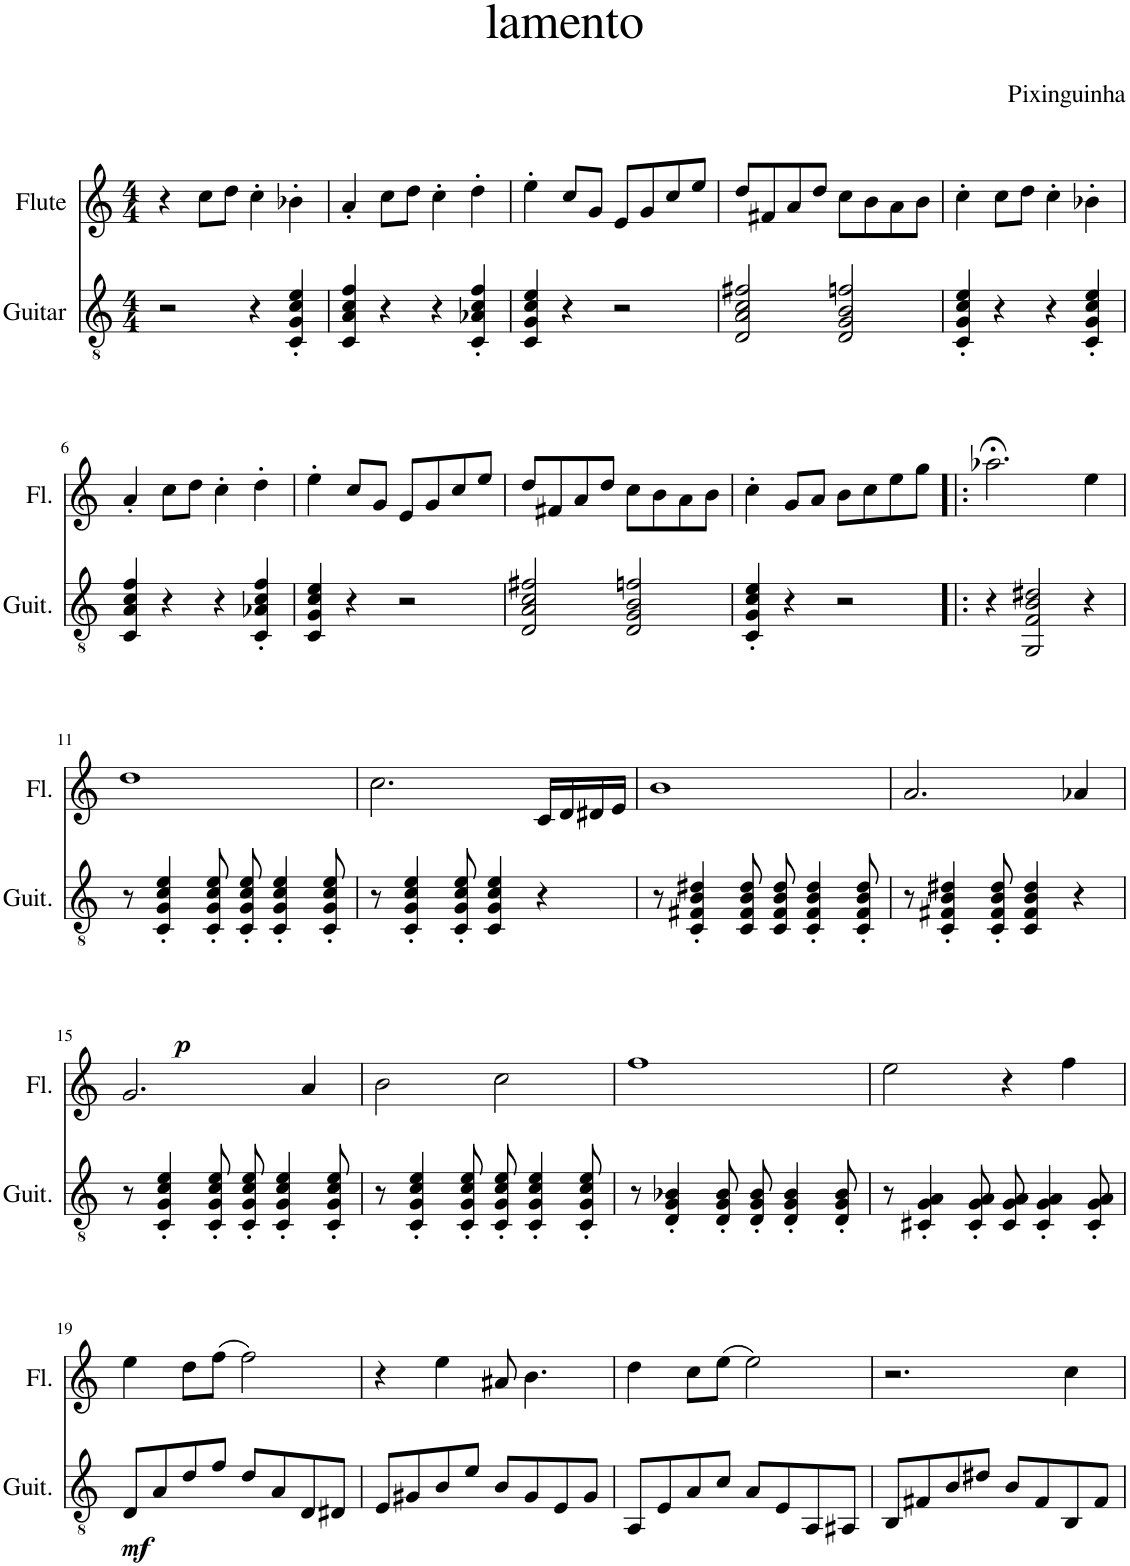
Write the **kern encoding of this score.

**kern	**dynam	**kern
*part2	*part2	*part1
*staff2	*staff2	*staff1
*I"Guitar	*	*I"Flute
*I'Guit.	*	*I'Fl.
*clefGv2	*	*clefG2
*k[]	*	*k[]
*M4/4	*	*M4/4
=1	=1	=1
2r	.	4r
.	.	8cc\L
.	.	8dd\J
4r	.	4cc'\
4C/' 4G/' 4c/' 4e/'	.	4b-X'\
=2	=2	=2
4C/ 4A/ 4c/ 4f/	.	4a'/
4r	.	8cc\L
.	.	8dd\J
4r	.	4cc'\
4C/' 4A-X/' 4c/' 4f/'	.	4dd'\
=3	=3	=3
4C/ 4G/ 4c/ 4e/	.	4ee'\
4r	.	8cc/L
.	.	8g/J
2r	.	8e/L
.	.	8g/
.	.	8cc/
.	.	8ee/J
=4	=4	=4
2D/ 2A/ 2c/ 2f#X/	.	8dd/L
.	.	8f#X/
.	.	8a/
.	.	8dd/J
2D/ 2G/ 2B/ 2fn/	.	8cc\L
.	.	8b\
.	.	8a\
.	.	8b\J
=5	=5	=5
4C/' 4G/' 4c/' 4e/'	.	4cc'\
4r	.	8cc\L
.	.	8dd\J
4r	.	4cc'\
4C/' 4G/' 4c/' 4e/'	.	4b-X'\
!!LO:LB:g=z
=6	=6	=6
4C/ 4A/ 4c/ 4f/	.	4a'/
4r	.	8cc\L
.	.	8dd\J
4r	.	4cc'\
4C/' 4A-X/' 4c/' 4f/'	.	4dd'\
=7	=7	=7
4C/ 4G/ 4c/ 4e/	.	4ee'\
4r	.	8cc/L
.	.	8g/J
2r	.	8e/L
.	.	8g/
.	.	8cc/
.	.	8ee/J
=8	=8	=8
2D/ 2A/ 2c/ 2f#X/	.	8dd/L
.	.	8f#X/
.	.	8a/
.	.	8dd/J
2D/ 2G/ 2B/ 2fn/	.	8cc\L
.	.	8b\
.	.	8a\
.	.	8b\J
=9	=9	=9
4C/' 4G/' 4c/' 4e/'	.	4cc'\
4r	.	8g/L
.	.	8a/J
2r	.	8b\L
.	.	8cc\
.	.	8ee\
.	.	8gg\J
=10!|:	=10!|:	=10!|:
4r	.	2.aa-X;<\
2GG/ 2F/ 2B/ 2d#X/	.	.
4r	.	4ee\
!!LO:LB:g=z
=11	=11	=11
!	!LO:DY:b	!
8r	p	1dd
4C/' 4G/' 4c/' 4e/'	.	.
8C/' 8G/' 8c/' 8e/'	.	.
8C/' 8G/' 8c/' 8e/'	.	.
4C/' 4G/' 4c/' 4e/'	.	.
8C/' 8G/' 8c/' 8e/'	.	.
=12	=12	=12
8r	.	2.cc\
4C/' 4G/' 4c/' 4e/'	.	.
8C/' 8G/' 8c/' 8e/'	.	.
4C/ 4G/ 4c/ 4e/	.	.
4r	.	16c/LL
.	.	16d/
.	.	16d#X/
.	.	16e/JJ
=13	=13	=13
8r	.	1b
4C/' 4F#X/' 4B/' 4d#X/'	.	.
8C/ 8F#/ 8B/ 8d#/	.	.
8C/ 8F#/ 8B/ 8d#/	.	.
4C/' 4F#/' 4B/' 4d#/'	.	.
8C/' 8F#/' 8B/' 8d#/'	.	.
=14	=14	=14
8r	.	2.a/
4C/' 4F#X/' 4B/' 4d#X/'	.	.
8C/' 8F#/' 8B/' 8d#/'	.	.
4C/ 4F#/ 4B/ 4d#/	.	.
4r	.	4a-X/
!!LO:LB:g=z
=15	=15	=15
8r	.	2.g/
4C/' 4G/' 4c/' 4e/'	.	.
8C/' 8G/' 8c/' 8e/'	.	.
8C/' 8G/' 8c/' 8e/'	.	.
4C/' 4G/' 4c/' 4e/'	.	.
.	.	4a/
8C/' 8G/' 8c/' 8e/'	.	.
=16	=16	=16
8r	.	2b\
4C/' 4G/' 4c/' 4e/'	.	.
8C/' 8G/' 8c/' 8e/'	.	.
8C/' 8G/' 8c/' 8e/'	.	2cc\
4C/' 4G/' 4c/' 4e/'	.	.
8C/' 8G/' 8c/' 8e/'	.	.
=17	=17	=17
8r	.	1ff
4D/' 4G/' 4B-X/'	.	.
8D/' 8G/' 8B-/'	.	.
8D/' 8G/' 8B-/'	.	.
4D/' 4G/' 4B-/'	.	.
8D/' 8G/' 8B-/'	.	.
=18	=18	=18
8r	.	2ee\
4C#X/' 4G/' 4A/'	.	.
8C#/' 8G/' 8A/'	.	.
8C#/ 8G/ 8A/	.	4r
4C#/' 4G/' 4A/'	.	.
.	.	4ff\
8C#/' 8G/' 8A/'	.	.
!!LO:LB:g=z
=19	=19	=19
!	!LO:DY:b	!
8D/L	mf	4ee\
8A/	.	.
8d/	.	8dd\L
8f/J	.	(8ff\J
8d/L	.	2ff\)
8A/	.	.
8D/	.	.
8D#X/J	.	.
=20	=20	=20
8E/L	.	4r
8G#X/	.	.
8B/	.	4ee\
8e/J	.	.
8B/L	.	8a#X/
8G#/	.	4.b\
8E/	.	.
8G#/J	.	.
=21	=21	=21
8AA/L	.	4dd\
8E/	.	.
8A/	.	8cc\L
8c/J	.	(8ee\J
8A/L	.	2ee\)
8E/	.	.
8AA/	.	.
8AA#X/J	.	.
=22	=22	=22
8BB/L	.	2.r
8F#X/	.	.
8B/	.	.
8d#X/J	.	.
8B/L	.	.
8F#/	.	.
8BB/	.	4cc\
8F#/J	.	.
=	=	=
*-	*-	*-
